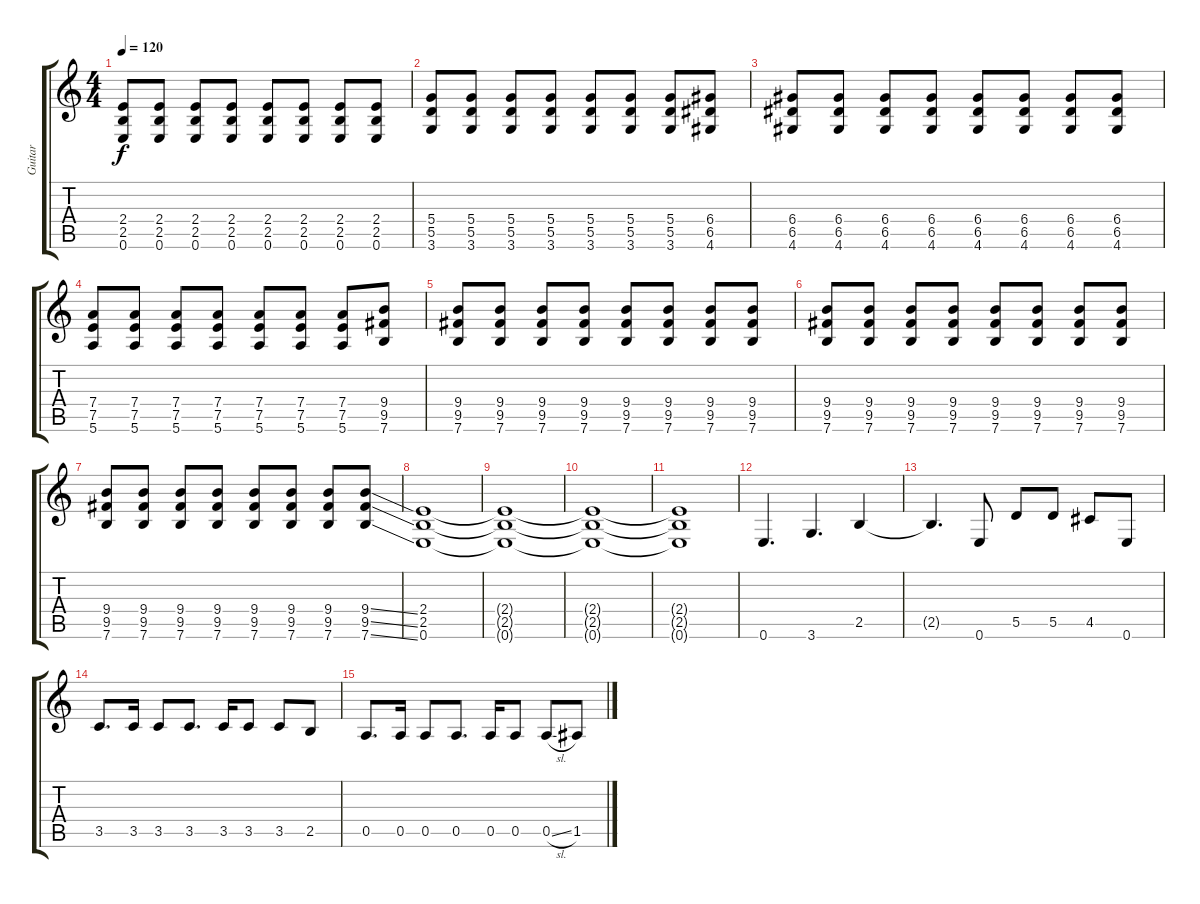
\track ("Guitar" "Guitar") {instrument electricguitarclean}
\staff {score tabs}
\tuning (E4 B3 G3 D3 A2 E2) {hide}
\ts (4 4)
\tempo 120
\clef g2
\ks c
(2.4 2.5 0.6).8{dy f} (2.4 2.5 0.6).8 (2.4 2.5 0.6).8 (2.4 2.5 0.6).8 (2.4 2.5 0.6).8 (2.4 2.5 0.6).8 (2.4 2.5 0.6).8 (2.4 2.5 0.6).8 |
(5.4 5.5 3.6).8 (5.4 5.5 3.6).8 (5.4 5.5 3.6).8 (5.4 5.5 3.6).8 (5.4 5.5 3.6).8 (5.4 5.5 3.6).8 (5.4 5.5 3.6).8 (6.4 6.5 4.6).8 |
(6.4 6.5 4.6).8 (6.4 6.5 4.6).8 (6.4 6.5 4.6).8 (6.4 6.5 4.6).8 (6.4 6.5 4.6).8 (6.4 6.5 4.6).8 (6.4 6.5 4.6).8 (6.4 6.5 4.6).8 |
(7.4 7.5 5.6).8 (7.4 7.5 5.6).8 (7.4 7.5 5.6).8 (7.4 7.5 5.6).8 (7.4 7.5 5.6).8 (7.4 7.5 5.6).8 (7.4 7.5 5.6).8 (9.4 9.5 7.6).8 |
(9.4 9.5 7.6).8 (9.4 9.5 7.6).8 (9.4 9.5 7.6).8 (9.4 9.5 7.6).8 (9.4 9.5 7.6).8 (9.4 9.5 7.6).8 (9.4 9.5 7.6).8 (9.4 9.5 7.6).8 |
(9.4 9.5 7.6).8 (9.4 9.5 7.6).8 (9.4 9.5 7.6).8 (9.4 9.5 7.6).8 (9.4 9.5 7.6).8 (9.4 9.5 7.6).8 (9.4 9.5 7.6).8 (9.4 9.5 7.6).8 |
(9.4 9.5 7.6).8 (9.4 9.5 7.6).8 (9.4 9.5 7.6).8 (9.4 9.5 7.6).8 (9.4 9.5 7.6).8 (9.4 9.5 7.6).8 (9.4 9.5 7.6).8 (9.4{ss} 9.5{ss} 7.6{ss}).8 |
(2.4 2.5 0.6).1 |
(2.4{t} 2.5{t} 0.6{t}).1 |
(2.4{t} 2.5{t} 0.6{t}).1 |
(2.4{t} 2.5{t} 0.6{t}).1 |
0.6.4{d} 3.6.4{d} 2.5.4 |
2.5{t}.4{d} 0.6.8 5.5.8 5.5.8 4.5.8 0.6.8 |
3.5.8{d} 3.5.16 3.5.8 3.5.8{d} 3.5.16 3.5.8 3.5.8 2.5.8 |
0.5.8{d} 0.5.16 0.5.8 0.5.8{d} 0.5.16 0.5.8 0.5{sl}.8 1.5.8
